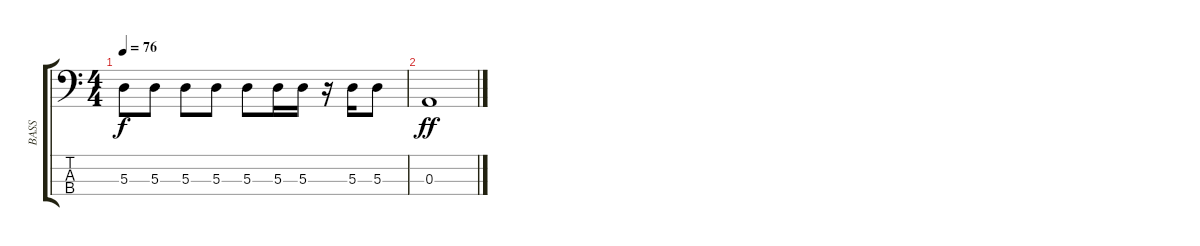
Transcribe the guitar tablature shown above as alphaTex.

\track ("BASS" "BASS") {instrument electricbassfinger}
\staff {score tabs}
\tuning (G2 D2 A1 E1) {hide}
\ts (4 4)
\tempo 76
\clef f4
\ks c
5.3.8{dy f} 5.3.8 5.3.8 5.3.8 5.3.8 5.3.16 5.3.16 r.16 5.3.16 5.3.8 |
0.3.1{dy ff}
